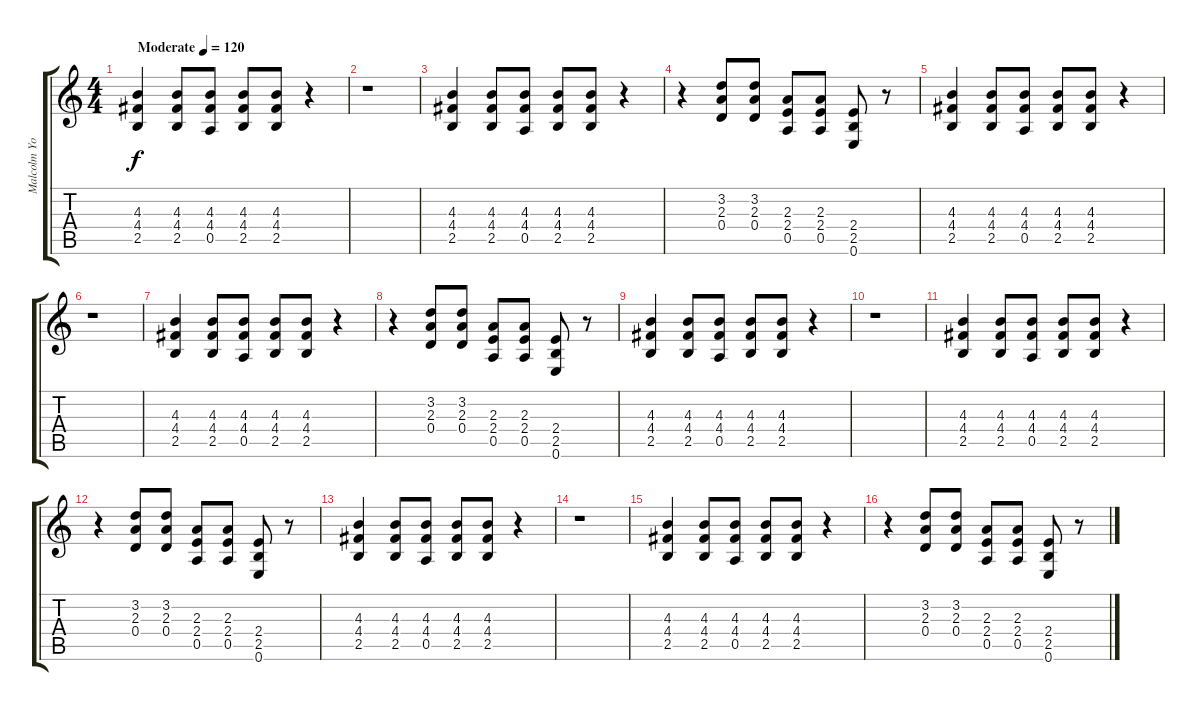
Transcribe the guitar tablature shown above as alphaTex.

\track ("Malcolm Young - Rythmn Guitar" "Malcolm Yo") {instrument distortionguitar}
\staff {score tabs}
\tuning (E4 B3 G3 D3 A2 E2) {hide}
\ts (4 4)
\tempo (120 "Moderate")
\clef g2
\ks c
(4.3 4.4 2.5).4{dy f instrument distortionguitar} (4.3 4.4 2.5).8 (4.3 4.4 0.5).8 (4.3 4.4 2.5).8 (4.3 4.4 2.5).8 r.4 |
r.1 |
(4.3 4.4 2.5).4 (4.3 4.4 2.5).8 (4.3 4.4 0.5).8 (4.3 4.4 2.5).8 (4.3 4.4 2.5).8 r.4 |
r.4 (3.2 2.3 0.4).8 (3.2 2.3 0.4).8 (2.3 2.4 0.5).8 (2.3 2.4 0.5).8 (2.4 2.5 0.6).8 r.8 |
(4.3 4.4 2.5).4 (4.3 4.4 2.5).8 (4.3 4.4 0.5).8 (4.3 4.4 2.5).8 (4.3 4.4 2.5).8 r.4 |
r.1 |
(4.3 4.4 2.5).4 (4.3 4.4 2.5).8 (4.3 4.4 0.5).8 (4.3 4.4 2.5).8 (4.3 4.4 2.5).8 r.4 |
r.4 (3.2 2.3 0.4).8 (3.2 2.3 0.4).8 (2.3 2.4 0.5).8 (2.3 2.4 0.5).8 (2.4 2.5 0.6).8 r.8 |
(4.3 4.4 2.5).4 (4.3 4.4 2.5).8 (4.3 4.4 0.5).8 (4.3 4.4 2.5).8 (4.3 4.4 2.5).8 r.4 |
r.1 |
(4.3 4.4 2.5).4 (4.3 4.4 2.5).8 (4.3 4.4 0.5).8 (4.3 4.4 2.5).8 (4.3 4.4 2.5).8 r.4 |
r.4 (3.2 2.3 0.4).8 (3.2 2.3 0.4).8 (2.3 2.4 0.5).8 (2.3 2.4 0.5).8 (2.4 2.5 0.6).8 r.8 |
(4.3 4.4 2.5).4 (4.3 4.4 2.5).8 (4.3 4.4 0.5).8 (4.3 4.4 2.5).8 (4.3 4.4 2.5).8 r.4 |
r.1 |
(4.3 4.4 2.5).4 (4.3 4.4 2.5).8 (4.3 4.4 0.5).8 (4.3 4.4 2.5).8 (4.3 4.4 2.5).8 r.4 |
r.4 (3.2 2.3 0.4).8 (3.2 2.3 0.4).8 (2.3 2.4 0.5).8 (2.3 2.4 0.5).8 (2.4 2.5 0.6).8 r.8
